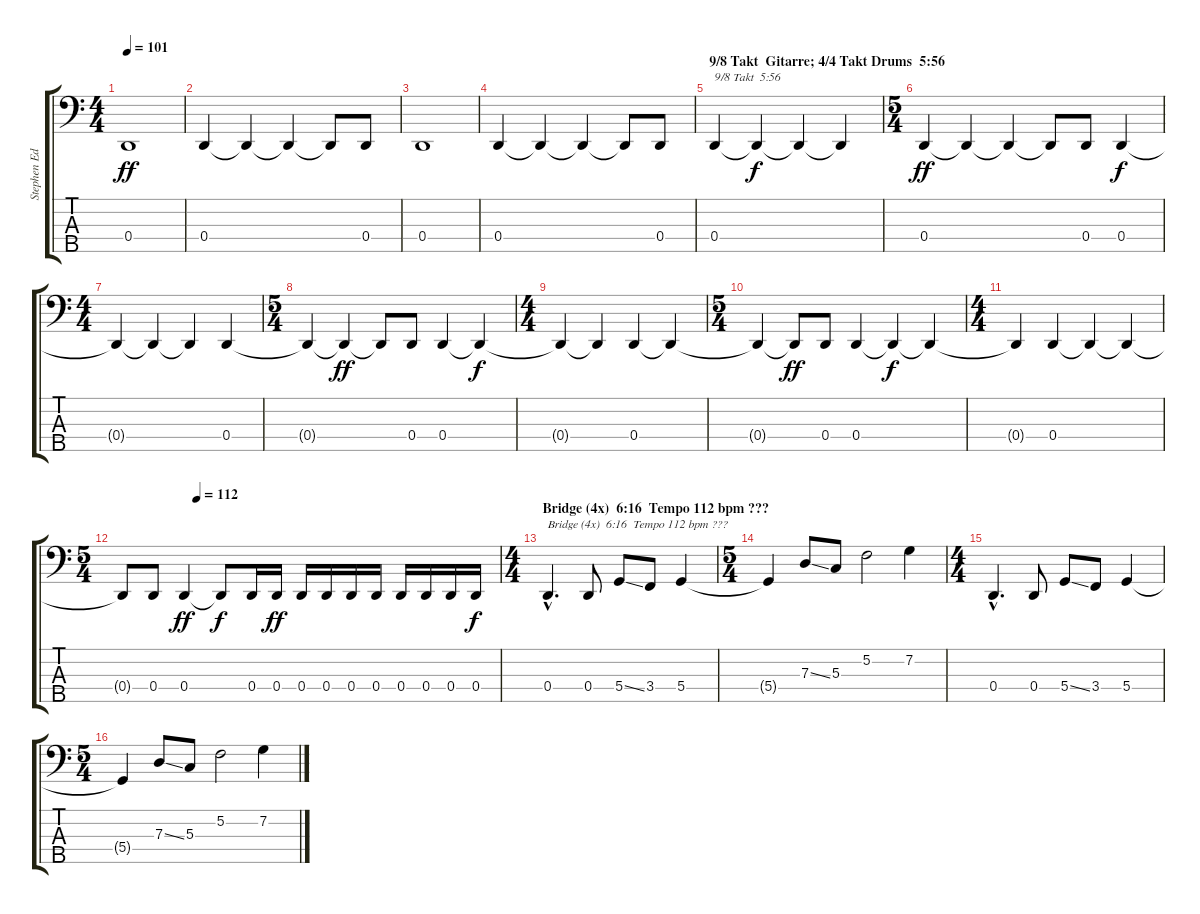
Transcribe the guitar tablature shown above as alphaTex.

\track ("Stephen Edmondson" "Stephen Ed") {instrument electricbasspick}
\staff {score tabs}
\tuning (F2 C2 G1 D1 A0) {hide}
\ts (4 4)
\tempo 101
\clef f4
\ks c
0.4.1{dy ff} |
0.4.4 0.4{t}.4 0.4{t}.4 0.4{t}.8 0.4.8 |
0.4.1 |
0.4.4 0.4{t}.4 0.4{t}.4 0.4{t}.8 0.4.8 |
\section ("" "9/8 Takt  Gitarre; 4/4 Takt Drums  5:56")
0.4.4{txt "9/8 Takt  5:56"} 0.4{t}.4{dy f} 0.4{t}.4 0.4{t}.4 |
\ts (5 4)
0.4.4{dy ff} 0.4{t}.4 0.4{t}.4 0.4{t}.8 0.4.8 0.4.4{dy f} |
\ts (4 4)
0.4{t}.4 0.4{t}.4 0.4{t}.4 0.4.4 |
\ts (5 4)
0.4{t}.4 0.4{t}.4{dy ff} 0.4{t}.8 0.4.8 0.4.4 0.4{t}.4{dy f} |
\ts (4 4)
0.4{t}.4 0.4{t}.4 0.4.4 0.4{t}.4 |
\ts (5 4)
0.4{t}.4 0.4{t}.8{dy ff} 0.4.8 0.4.4 0.4{t}.4{dy f} 0.4{t}.4 |
\ts (4 4)
0.4{t}.4 0.4.4 0.4{t}.4 0.4{t}.4 |
\ts (5 4)
\tempo (112 0.2)
0.4{t}.8 0.4.8 0.4.4{dy ff} 0.4{t}.8{dy f} 0.4.16 0.4.16{dy ff} 0.4.16 0.4.16 0.4.16 0.4.16 0.4.16 0.4.16 0.4.16 0.4.16{dy f} |
\ts (4 4)
\section ("" "Bridge (4x)  6:16  Tempo 112 bpm ???")
0.4{hac}.4{d txt "Bridge (4x)  6:16  Tempo 112 bpm ???"} 0.4.8 5.4{ss}.8 3.4.8 5.4.4 |
\ts (5 4)
5.4{t}.4 7.3{ss}.8 5.3.8 5.2.2 7.2.4 |
\ts (4 4)
0.4{hac}.4{d} 0.4.8 5.4{ss}.8 3.4.8 5.4.4 |
\ts (5 4)
5.4{t}.4 7.3{ss}.8 5.3.8 5.2.2 7.2.4
